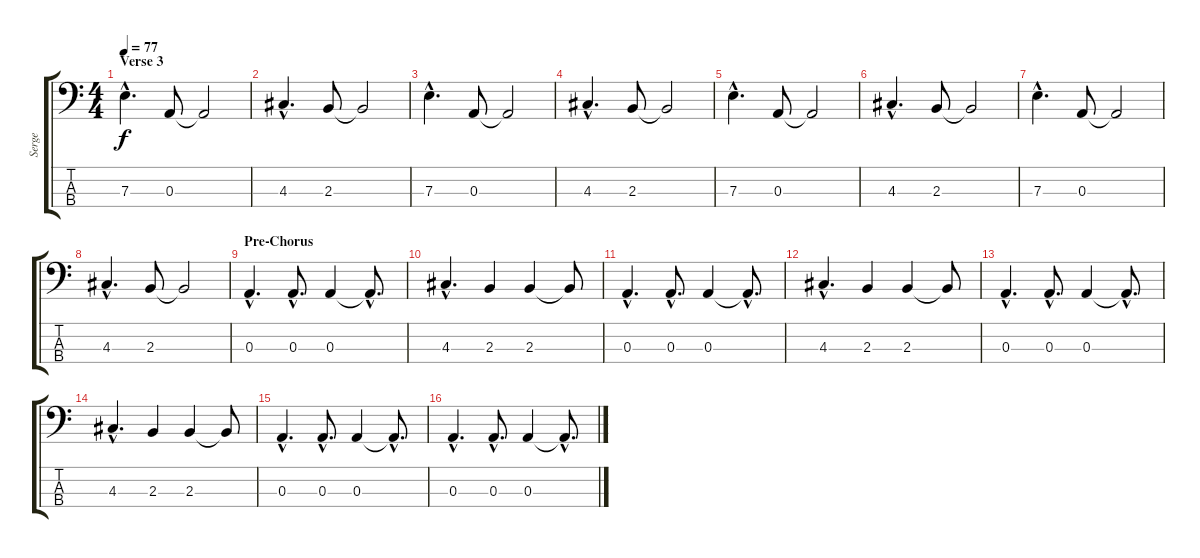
\track ("Serge" "Serge") {instrument acousticbass}
\staff {score tabs}
\tuning (G2 D2 A1 D1) {hide}
\ts (4 4)
\section ("" "Verse 3")
\tempo 77
\clef f4
\ks c
7.3{hac}.4{d dy f} 0.3.8 0.3{t}.2 |
4.3{hac}.4{d} 2.3.8 2.3{t}.2 |
7.3{hac}.4{d} 0.3.8 0.3{t}.2 |
4.3{hac}.4{d} 2.3.8 2.3{t}.2 |
7.3{hac}.4{d} 0.3.8 0.3{t}.2 |
4.3{hac}.4{d} 2.3.8 2.3{t}.2 |
7.3{hac}.4{d} 0.3.8 0.3{t}.2 |
4.3{hac}.4{d} 2.3.8 2.3{t}.2 |
\section ("" "Pre-Chorus")
0.3{hac}.4{d} 0.3{hac}.8{d} 0.3.4 0.3{hac t}.8{d} |
4.3{hac}.4{d} 2.3.4 2.3.4 2.3{t}.8 |
0.3{hac}.4{d} 0.3{hac}.8{d} 0.3.4 0.3{hac t}.8{d} |
4.3{hac}.4{d} 2.3.4 2.3.4 2.3{t}.8 |
0.3{hac}.4{d} 0.3{hac}.8{d} 0.3.4 0.3{hac t}.8{d} |
4.3{hac}.4{d} 2.3.4 2.3.4 2.3{t}.8 |
0.3{hac}.4{d} 0.3{hac}.8{d} 0.3.4 0.3{hac t}.8{d} |
0.3{hac}.4{d} 0.3{hac}.8{d} 0.3.4 0.3{hac t}.8{d}
